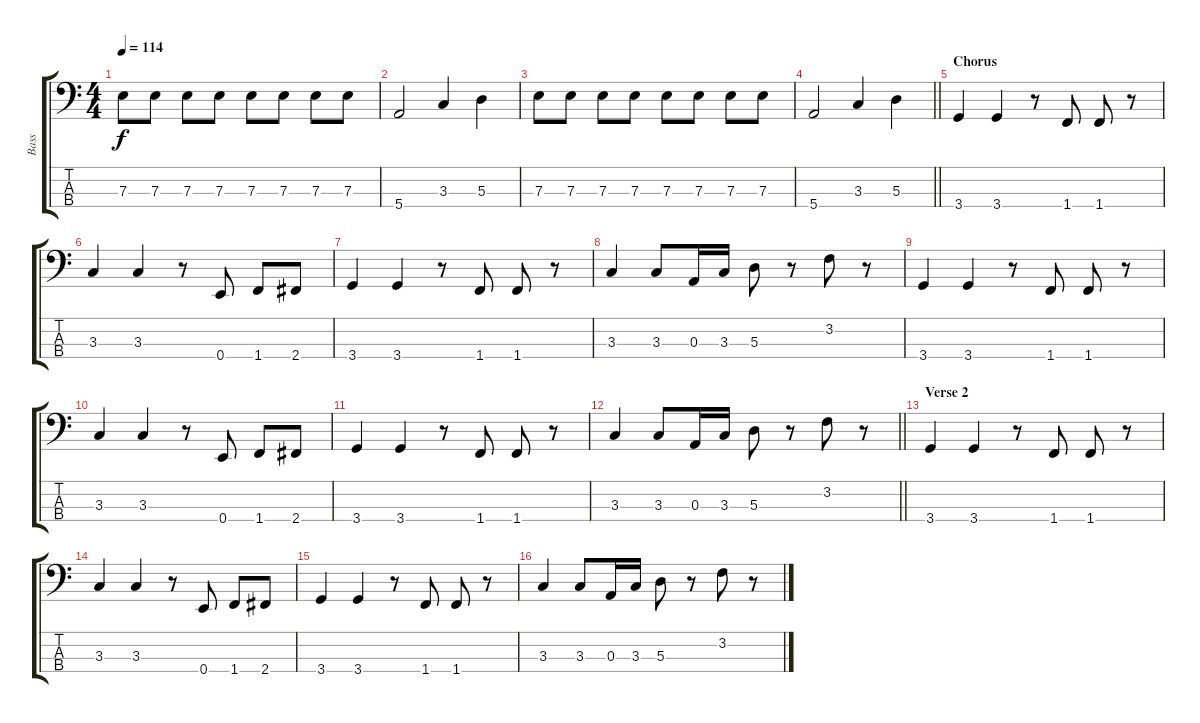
\track ("Bass" "Bass") {instrument electricbassfinger}
\staff {score tabs}
\tuning (G2 D2 A1 E1) {hide}
\ts (4 4)
\tempo 114
\clef f4
\ks c
7.3.8{dy f} 7.3.8 7.3.8 7.3.8 7.3.8 7.3.8 7.3.8 7.3.8 |
5.4.2 3.3.4 5.3.4 |
7.3.8 7.3.8 7.3.8 7.3.8 7.3.8 7.3.8 7.3.8 7.3.8 |
\barLineRight lightlight
5.4.2 3.3.4 5.3.4 |
\section ("" "Chorus")
3.4.4 3.4.4 r.8 1.4.8 1.4.8 r.8 |
3.3.4 3.3.4 r.8 0.4.8 1.4.8 2.4.8 |
3.4.4 3.4.4 r.8 1.4.8 1.4.8 r.8 |
3.3.4 3.3.8 0.3.16 3.3.16 5.3.8 r.8 3.2.8 r.8 |
3.4.4 3.4.4 r.8 1.4.8 1.4.8 r.8 |
3.3.4 3.3.4 r.8 0.4.8 1.4.8 2.4.8 |
3.4.4 3.4.4 r.8 1.4.8 1.4.8 r.8 |
\barLineRight lightlight
3.3.4 3.3.8 0.3.16 3.3.16 5.3.8 r.8 3.2.8 r.8 |
\section ("" "Verse 2")
3.4.4 3.4.4 r.8 1.4.8 1.4.8 r.8 |
3.3.4 3.3.4 r.8 0.4.8 1.4.8 2.4.8 |
3.4.4 3.4.4 r.8 1.4.8 1.4.8 r.8 |
3.3.4 3.3.8 0.3.16 3.3.16 5.3.8 r.8 3.2.8 r.8
